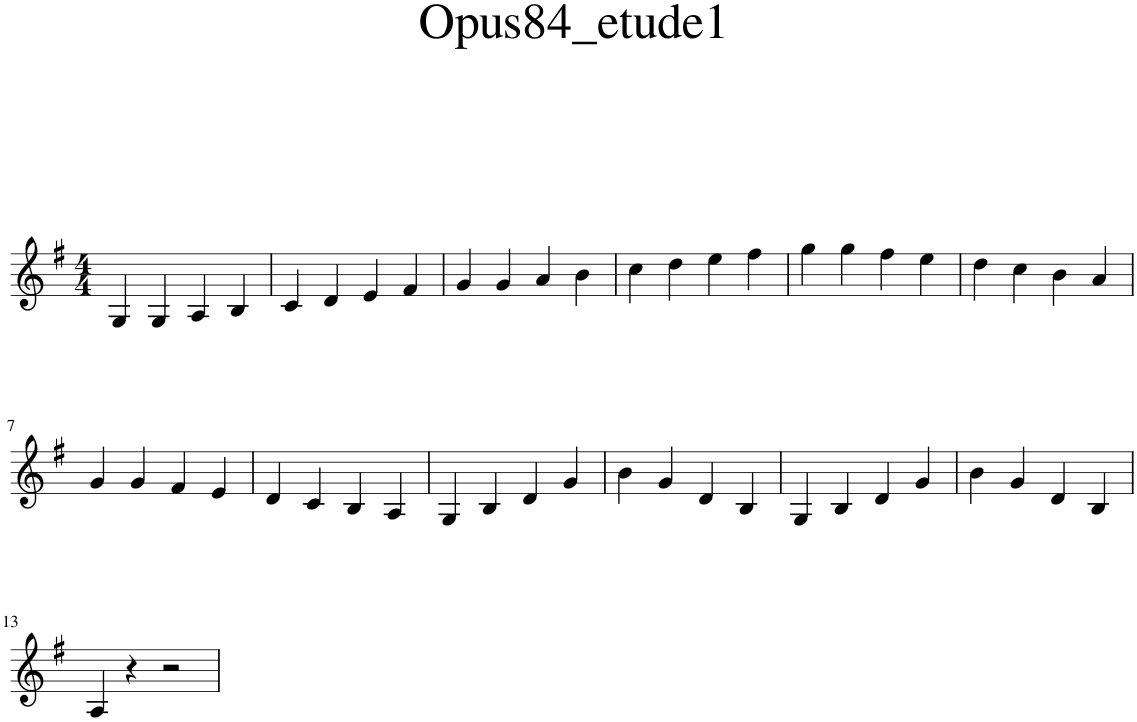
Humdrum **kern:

**kern
*part1
*staff1
*I"Violin
*I'Vln.
*clefG2
*k[f#]
*M4/4
=1
4G/
4G/
4A/
4B/
=2
4c/
4d/
4e/
4f#/
=3
4g/
4g/
4a/
4b\
=4
4cc\
4dd\
4ee\
4ff#\
=5
4gg\
4gg\
4ff#\
4ee\
=6
4dd\
4cc\
4b\
4a/
!!LO:LB:g=z
=7
4g/
4g/
4f#/
4e/
=8
4d/
4c/
4B/
4A/
=9
4G/
4B/
4d/
4g/
=10
4b\
4g/
4d/
4B/
=11
4G/
4B/
4d/
4g/
=12
4b\
4g/
4d/
4B/
!!LO:LB:g=z
=13
4A/
4r
2r
=
*-
